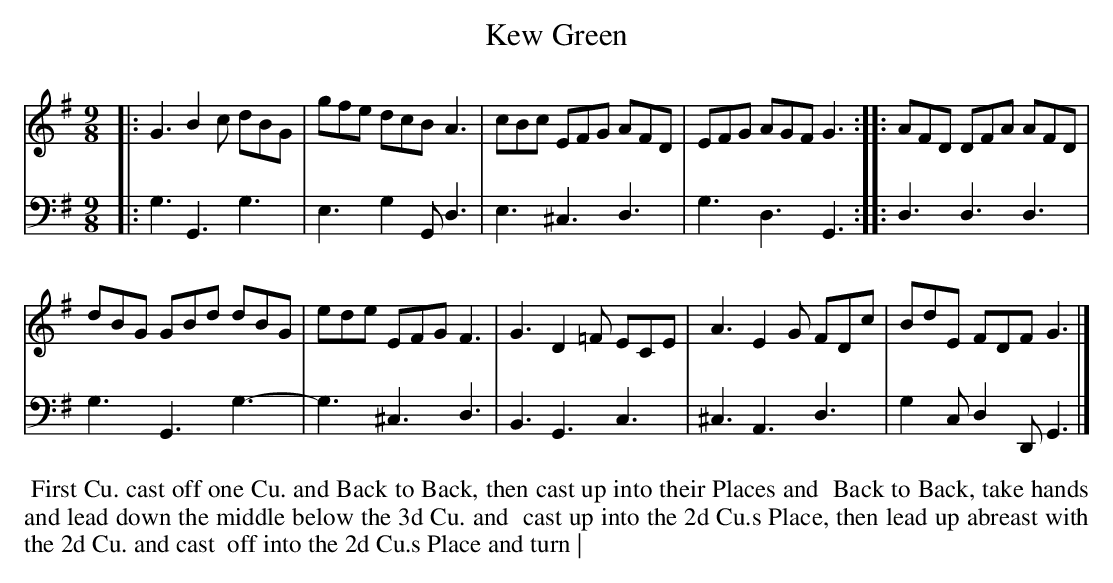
X:1
T: Kew Green
M: 9/8
L: 1/8
K: G
V: 1
|: G3 B2c dBG | gfe dcB A3 | cBc EFG AFD | EFG AGF G3 :: AFD DFA AFD |
  dBG GBd dBG | ede EFG F3 | G3 D2=F ECE | A3 E2G FDc |  BdE FDF G3 |]
V: 2 clef=bass middle=d
|: g3 G3 g3 | e3 g2G d3 | e3 ^c3 d3 |  g3 d3 G3 :: d3 d3  d3 |
   g3 G3 g3-| g3 ^c3 d3 | B3  G3 c3 | ^c3 A3 d3 | g2c d2D G3 |]
